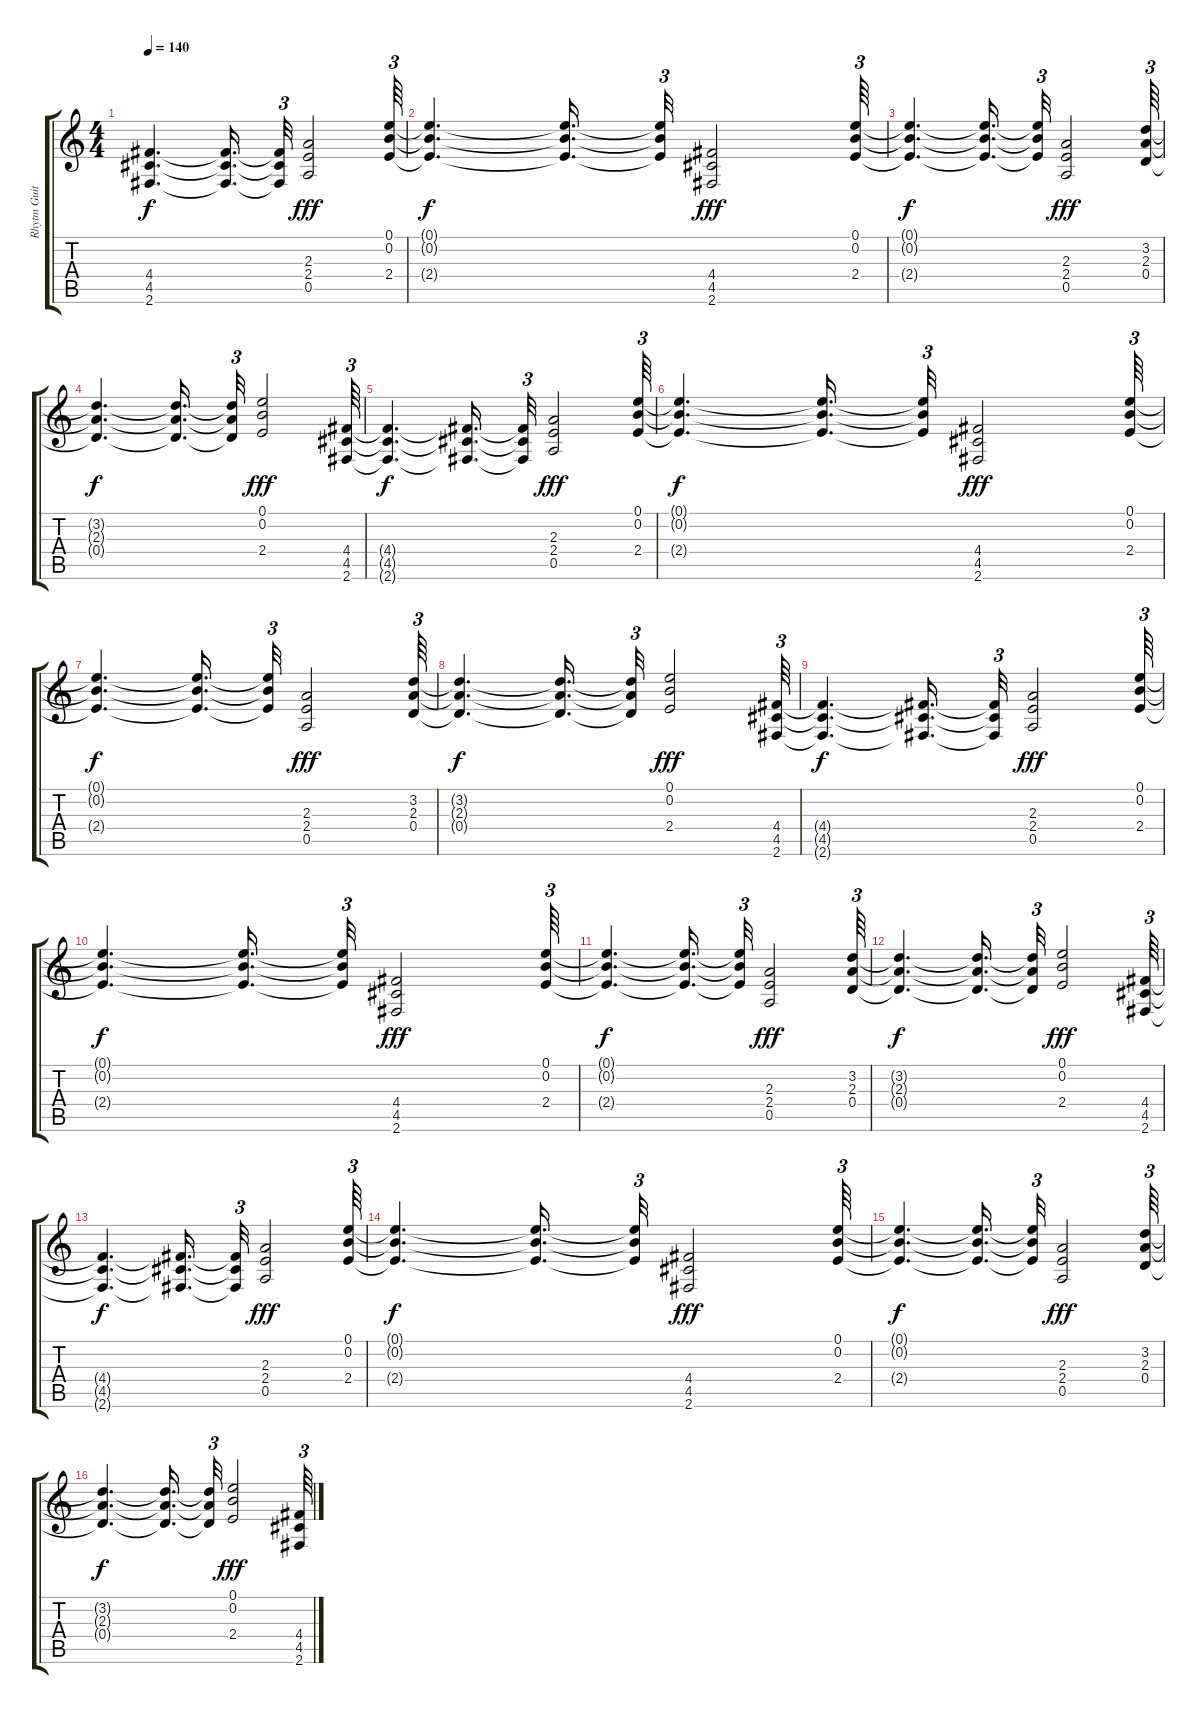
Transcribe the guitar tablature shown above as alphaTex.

\track ("Rhytm Guitar" "Rhytm Guit") {instrument distortionguitar}
\staff {score tabs}
\tuning (E4 B3 G3 D3 A2 E2) {hide}
\ts (4 4)
\tempo 140
\clef g2
\ks c
(4.4{t} 4.5{t} 2.6{t}).4{d dy f} (4.4{t} 4.5{t} 2.6{t}).16{d} (4.4{t} 4.5{t} 2.6{t}).32{tu (3 2)} (2.3 2.4 0.5).2{dy fff} (0.1 0.2 2.4).64{tu (3 2)} |
(0.1{t} 0.2{t} 2.4{t}).4{d dy f} (0.1{t} 0.2{t} 2.4{t}).16{d} (0.1{t} 0.2{t} 2.4{t}).32{tu (3 2)} (4.4 4.5 2.6).2{dy fff} (0.1 0.2 2.4).64{tu (3 2)} |
(0.1{t} 0.2{t} 2.4{t}).4{d dy f} (0.1{t} 0.2{t} 2.4{t}).16{d} (0.1{t} 0.2{t} 2.4{t}).32{tu (3 2)} (2.3 2.4 0.5).2{dy fff} (3.2 2.3 0.4).64{tu (3 2)} |
(3.2{t} 2.3{t} 0.4{t}).4{d dy f} (3.2{t} 2.3{t} 0.4{t}).16{d} (3.2{t} 2.3{t} 0.4{t}).32{tu (3 2)} (0.1 0.2 2.4).2{dy fff} (4.4 4.5 2.6).64{tu (3 2)} |
(4.4{t} 4.5{t} 2.6{t}).4{d dy f} (4.4{t} 4.5{t} 2.6{t}).16{d} (4.4{t} 4.5{t} 2.6{t}).32{tu (3 2)} (2.3 2.4 0.5).2{dy fff} (0.1 0.2 2.4).64{tu (3 2)} |
(0.1{t} 0.2{t} 2.4{t}).4{d dy f} (0.1{t} 0.2{t} 2.4{t}).16{d} (0.1{t} 0.2{t} 2.4{t}).32{tu (3 2)} (4.4 4.5 2.6).2{dy fff} (0.1 0.2 2.4).64{tu (3 2)} |
(0.1{t} 0.2{t} 2.4{t}).4{d dy f} (0.1{t} 0.2{t} 2.4{t}).16{d} (0.1{t} 0.2{t} 2.4{t}).32{tu (3 2)} (2.3 2.4 0.5).2{dy fff} (3.2 2.3 0.4).64{tu (3 2)} |
(3.2{t} 2.3{t} 0.4{t}).4{d dy f} (3.2{t} 2.3{t} 0.4{t}).16{d} (3.2{t} 2.3{t} 0.4{t}).32{tu (3 2)} (0.1 0.2 2.4).2{dy fff} (4.4 4.5 2.6).64{tu (3 2)} |
(4.4{t} 4.5{t} 2.6{t}).4{d dy f} (4.4{t} 4.5{t} 2.6{t}).16{d} (4.4{t} 4.5{t} 2.6{t}).32{tu (3 2)} (2.3 2.4 0.5).2{dy fff} (0.1 0.2 2.4).64{tu (3 2)} |
(0.1{t} 0.2{t} 2.4{t}).4{d dy f} (0.1{t} 0.2{t} 2.4{t}).16{d} (0.1{t} 0.2{t} 2.4{t}).32{tu (3 2)} (4.4 4.5 2.6).2{dy fff} (0.1 0.2 2.4).64{tu (3 2)} |
(0.1{t} 0.2{t} 2.4{t}).4{d dy f} (0.1{t} 0.2{t} 2.4{t}).16{d} (0.1{t} 0.2{t} 2.4{t}).32{tu (3 2)} (2.3 2.4 0.5).2{dy fff} (3.2 2.3 0.4).64{tu (3 2)} |
(3.2{t} 2.3{t} 0.4{t}).4{d dy f} (3.2{t} 2.3{t} 0.4{t}).16{d} (3.2{t} 2.3{t} 0.4{t}).32{tu (3 2)} (0.1 0.2 2.4).2{dy fff} (4.4 4.5 2.6).64{tu (3 2)} |
(4.4{t} 4.5{t} 2.6{t}).4{d dy f} (4.4{t} 4.5{t} 2.6{t}).16{d} (4.4{t} 4.5{t} 2.6{t}).32{tu (3 2)} (2.3 2.4 0.5).2{dy fff} (0.1 0.2 2.4).64{tu (3 2)} |
(0.1{t} 0.2{t} 2.4{t}).4{d dy f} (0.1{t} 0.2{t} 2.4{t}).16{d} (0.1{t} 0.2{t} 2.4{t}).32{tu (3 2)} (4.4 4.5 2.6).2{dy fff} (0.1 0.2 2.4).64{tu (3 2)} |
(0.1{t} 0.2{t} 2.4{t}).4{d dy f} (0.1{t} 0.2{t} 2.4{t}).16{d} (0.1{t} 0.2{t} 2.4{t}).32{tu (3 2)} (2.3 2.4 0.5).2{dy fff} (3.2 2.3 0.4).64{tu (3 2)} |
(3.2{t} 2.3{t} 0.4{t}).4{d dy f} (3.2{t} 2.3{t} 0.4{t}).16{d} (3.2{t} 2.3{t} 0.4{t}).32{tu (3 2)} (0.1 0.2 2.4).2{dy fff} (4.4 4.5 2.6).64{tu (3 2)}
